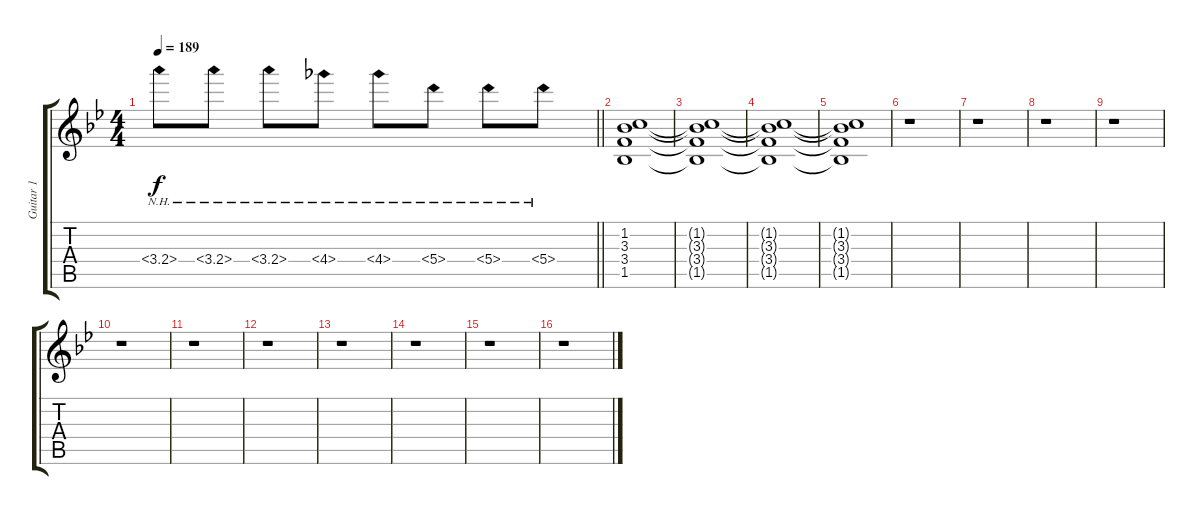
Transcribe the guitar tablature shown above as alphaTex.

\track ("Guitar 1" "Guitar 1") {instrument overdrivenguitar}
\staff {score tabs}
\tuning (E4 B3 G3 D3 A2 E2) {hide}
\ts (4 4)
\tempo 189
\clef g2
\barLineRight lightlight
\ks bb
3.4{nh}.8{dy f} 3.4{nh}.8 3.4{nh}.8 4.4{nh}.8 4.4{nh}.8 5.4{nh}.8 5.4{nh}.8 5.4{nh}.8 |
(1.2 3.3 3.4 1.5).1 |
(1.2{t} 3.3{t} 3.4{t} 1.5{t}).1 |
(1.2{t} 3.3{t} 3.4{t} 1.5{t}).1 |
(1.2{t} 3.3{t} 3.4{t} 1.5{t}).1 |
r.1 |
r.1 |
r.1 |
r.1 |
r.1 |
r.1 |
r.1 |
r.1 |
r.1 |
r.1 |
r.1
